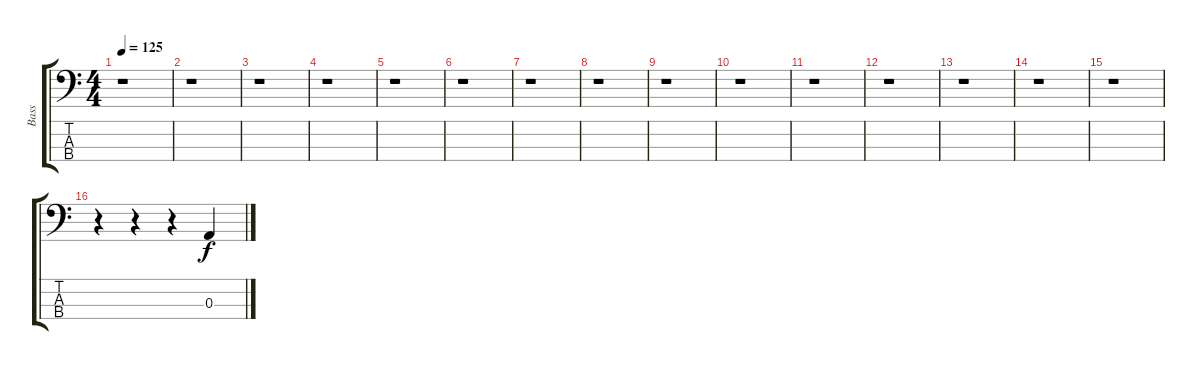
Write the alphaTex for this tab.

\track ("Bass" "Bass") {instrument acousticbass}
\staff {score tabs}
\tuning (G2 D2 A1 D1) {hide}
\ts (4 4)
\tempo 125
\clef f4
\ks c
r.1{dy f} |
r.1 |
r.1 |
r.1 |
r.1 |
r.1 |
r.1 |
r.1 |
r.1 |
r.1 |
r.1 |
r.1 |
r.1 |
r.1 |
r.1 |
r.4 r.4 r.4 0.3{ss}.4
